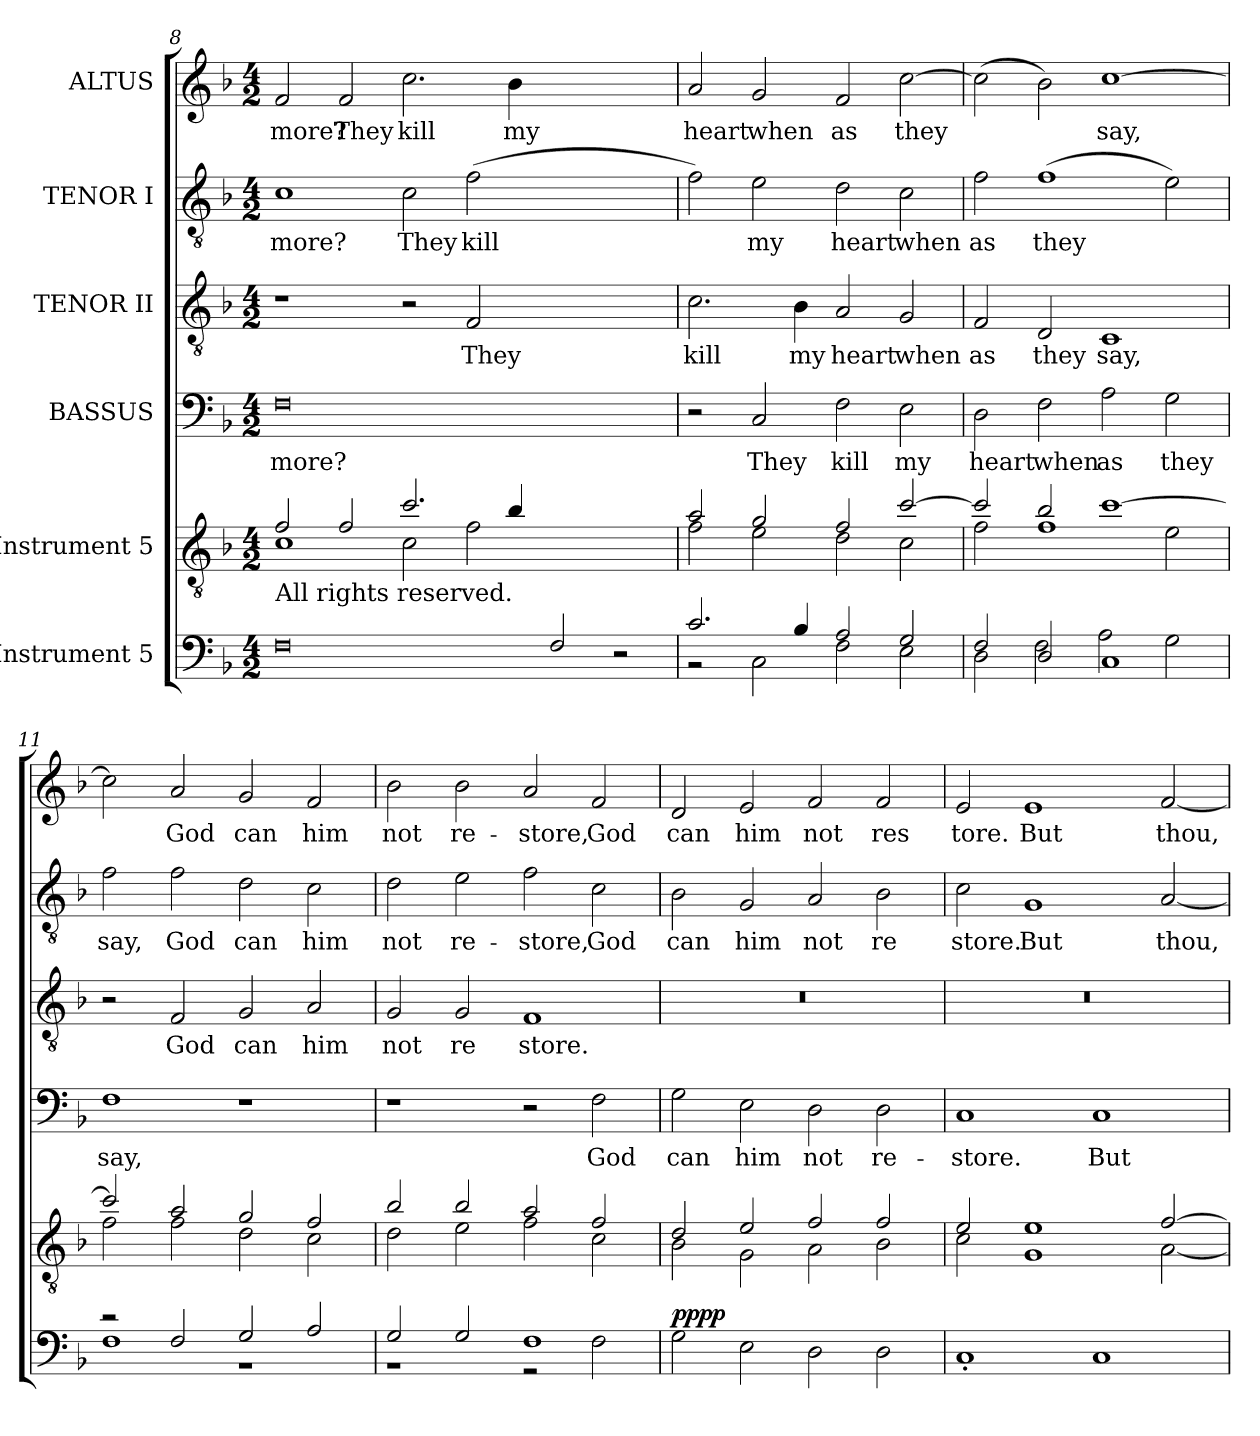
**kern	**dynam	**kern	**kern	**text	**kern	**text	**kern	**text	**kern	**text
*part6	*part6	*part5	*part4	*part4	*part3	*part3	*part2	*part2	*part1	*part1
*staff6	*staff6	*staff5	*staff4	*staff4	*staff3	*staff3	*staff2	*staff2	*staff1	*staff1
*I"Instrument 5	*	*I"Instrument 5	*I"BASSUS	*	*I"TENOR II	*	*I"TENOR I	*	*I"ALTUS	*
*clefF4	*	*clefGv2	*clefF4	*	*clefGv2	*	*clefGv2	*	*clefG2	*
*	*	*	*ITrd-3c-5	*	*ITrd-3c-5	*	*ITrd-3c-5	*	*ITrd-3c-5	*
*k[b-]	*	*k[b-]	*k[b-e-]	*	*k[b-e-]	*	*k[b-e-]	*	*k[b-e-]	*
*F:	*	*F:	*B-:	*	*B-:	*	*B-:	*	*B-:	*
*M4/2	*	*M4/2	*M4/2	*	*M4/2	*	*M4/2	*	*M4/2	*
=8	=8	=8	=8	=8	=8	=8	=8	=8	=8	=8
*	*	*^	*	*	*	*	*	*	*	*
!	!	!LO:TX:b:t=All rights reserved.	!	!	!	!	!	!	!	!	!
!	!	!	!	!	!LO:LY:b:cj	!	!	!	!LO:LY:b:cj	!	!LO:LY:b:cj
0F	.	2f/	1c	0B-	more?	1r	.	1f	more?	2b-/	more?
!	!	!	!	!	!	!	!	!	!	!	!LO:LY:b:cj
.	.	2f/	.	.	.	.	.	.	.	2b-/	They
!	!	!	!	!	!	!	!	!	!LO:LY:b:cj	!	!LO:LY:b:cj
.	.	2.cc/	2c\	.	.	2r	.	2f\	They	2.ff\	kill
!	!	!	!	!	!	!	!LO:LY:b:cj	!	!LO:LY:b:cj	!	!
.	.	.	2f\	.	.	2B-/	They	(>2b-\	kill	.	.
!	!	!	!	!	!	!	!	!	!	!	!LO:LY:b:cj
.	.	4b-/	.	.	.	.	.	.	.	4ee-\	my
2F/	.	1ryy	1ryy	1ryy	.	1ryy	.	1ryy	.	1ryy	.
2r	.	.	.	.	.	.	.	.	.	.	.
!!LO:PB:g=z
=9	=9	=9	=9	=9	=9	=9	=9	=9	=9	=9	=9
*^	*	*	*	*	*	*	*	*	*	*	*
!	!	!	!	!	!	!	!	!LO:LY:b:cj	!	!LO:LY:b:cj	!	!LO:LY:b:cj
2.c/	2r	.	2a/	2f\	2r	.	2.f\	kill	2b-\)	.	2dd/	heart
!	!	!	!	!	!	!LO:LY:b:cj	!	!	!	!LO:LY:b:cj	!	!LO:LY:b:cj
.	2C\	.	2g/	2e\	2F/	They	.	.	2a\	my	2cc/	when
!	!	!	!	!	!	!	!	!LO:LY:b:cj	!	!	!	!
4B-/	.	.	.	.	.	.	4e-\	my	.	.	.	.
!	!	!	!	!	!	!LO:LY:b:cj	!	!LO:LY:b:cj	!	!LO:LY:b:cj	!	!LO:LY:b:cj
2A/	2F\	.	2f/	2d\	2B-\	kill	2d/	heart	2g\	heart	2b-/	as
!	!	!	!	!	!	!LO:LY:b:cj	!	!LO:LY:b:cj	!	!LO:LY:b:cj	!	!LO:LY:b:cj
2G/	2E\	.	[>2cc/	2c\	2A\	my	2c/	when	2f\	when	[>2ff\	they
=10	=10	=10	=10	=10	=10	=10	=10	=10	=10	=10	=10	=10
!	!	!	!	!	!	!LO:LY:b:cj	!	!LO:LY:b:cj	!	!LO:LY:b:cj	!	!LO:LY:b:cj
2F/	2D\	.	2cc/]	2f\	2G\	heart	2B-/	as	2b-\	as	(>2ff\]	.
!	!	!	!	!	!	!LO:LY:b:cj	!	!LO:LY:b:cj	!	!LO:LY:b:cj	!	!LO:LY:b:cj
2D/	2F\	.	2b-/	1f	2B-\	when	2G/	they	(>1b-	they	2ee-\)	.
!	!	!	!	!	!	!LO:LY:b:cj	!	!LO:LY:b:cj	!	!	!	!LO:LY:b:cj
1C	2A\	.	[>1cc	.	2d\	as	1F	say,	.	.	[>1ff	say,
!	!	!	!	!	!	!LO:LY:b:cj	!	!	!	!LO:LY:b:cj	!	!
.	2G\	.	.	2e\	2c\	they	.	.	2a\)	.	.	.
=11	=11	=11	=11	=11	=11	=11	=11	=11	=11	=11	=11	=11
!	!	!	!	!	!	!LO:LY:b:cj	!	!	!	!LO:LY:b:cj	!	!LO:LY:b:cj
2r	1F	.	2cc/]	2f\	1B-	say,	2r	.	2b-\	say,	2ff\]	.
!	!	!	!	!	!	!	!	!LO:LY:b:cj	!	!LO:LY:b:cj	!	!LO:LY:b:cj
2F/	.	.	2a/	2f\	.	.	2B-/	God	2b-\	God	2dd/	God
!	!	!	!	!	!	!	!	!LO:LY:b:cj	!	!LO:LY:b:cj	!	!LO:LY:b:cj
2G/	1r	.	2g/	2d\	1r	.	2c/	can	2g\	can	2cc/	can
!	!	!	!	!	!	!	!	!LO:LY:b:cj	!	!LO:LY:b:cj	!	!LO:LY:b:cj
2A/	.	.	2f/	2c\	.	.	2d/	him	2f\	him	2b-/	him
=12	=12	=12	=12	=12	=12	=12	=12	=12	=12	=12	=12	=12
!	!	!	!	!	!	!	!	!LO:LY:b:cj	!	!LO:LY:b:cj	!	!LO:LY:b:cj
2G/	1r	.	2b-/	2d\	1r	.	2c/	not	2g\	not	2ee-\	not
!	!	!	!	!	!	!	!	!LO:LY:b:cj	!	!LO:LY:b:cj	!	!LO:LY:b:cj
2G/	.	.	2b-/	2e\	.	.	2c/	re	2a\	re-	2ee-\	re-
!	!	!	!	!	!	!	!	!LO:LY:b:cj	!	!LO:LY:b:cj	!	!LO:LY:b:cj
1F	2r	.	2a/	2f\	2r	.	1B-	store.	2b-\	-store,	2dd/	-store,
!	!	!	!	!	!	!LO:LY:b:cj	!	!	!	!LO:LY:b:cj	!	!LO:LY:b:cj
.	2F\	.	2f/	2c\	2B-\	God	.	.	2f\	God	2b-/	God
!!LO:PB:g=z
=13	=13	=13	=13	=13	=13	=13	=13	=13	=13	=13	=13	=13
!	!	!LO:DY:a	!	!	!	!LO:LY:b:cj	!	!	!	!LO:LY:b:cj	!	!LO:LY:b:cj
*v	*v	*	*	*	*	*	*	*	*	*	*	*
2G\	pppp	2d/	2B-\	2c\	can	0r	.	2e-\	can	2g/	can
!	!	!	!	!	!LO:LY:b:cj	!	!	!	!LO:LY:b:cj	!	!LO:LY:b:cj
2E\	.	2e/	2G\	2A\	him	.	.	2c/	him	2a/	him
!	!	!	!	!	!LO:LY:b:cj	!	!	!	!LO:LY:b:cj	!	!LO:LY:b:cj
2D\	.	2f/	2A\	2G\	not	.	.	2d/	not	2b-/	not
!	!	!	!	!	!LO:LY:b:cj	!	!	!	!LO:LY:b:cj	!	!LO:LY:b:cj
2D\	.	2f/	2B-\	2G\	re-	.	.	2e-\	re	2b-/	res
=14	=14	=14	=14	=14	=14	=14	=14	=14	=14	=14	=14
!	!	!	!	!	!LO:LY:b:cj	!	!	!	!LO:LY:b:cj	!	!LO:LY:b:cj
1C'>	.	2e/	2c\	1F	-store.	0r	.	2f\	store.	2a/	tore.
!	!	!	!	!	!	!	!	!	!LO:LY:b:cj	!	!LO:LY:b:cj
.	.	1G	1e	.	.	.	.	1c	But	1a	But
!	!	!	!	!	!LO:LY:b:cj	!	!	!	!	!	!
1C	.	.	.	1F	But	.	.	.	.	.	.
!	!	!	!	!	!	!	!	!	!LO:LY:b:cj	!	!LO:LY:b:cj
.	.	[>2f/	[<2A\	.	.	.	.	[<2d/	thou,	[<2b-/	thou,
*	*	*v	*v	*	*	*	*	*	*	*	*
=	=	=	=	=	=	=	=	=	=	=
*-	*-	*-	*-	*-	*-	*-	*-	*-	*-	*-
